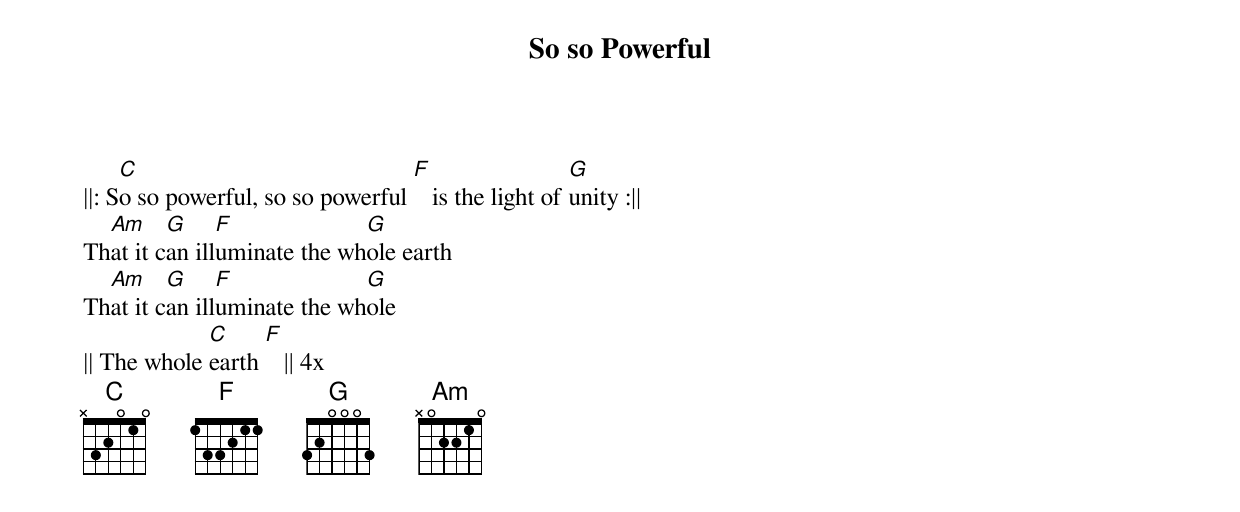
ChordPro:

{title: So so Powerful}
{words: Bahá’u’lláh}
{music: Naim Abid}

||: S[C]o so powerful, so so powerful [F]   is the light of [G]unity :||
Th[Am]at it c[G]an ill[F]uminate the wh[G]ole earth
Th[Am]at it c[G]an ill[F]uminate the wh[G]ole
|| The whole [C]earth [F]   || 4x
